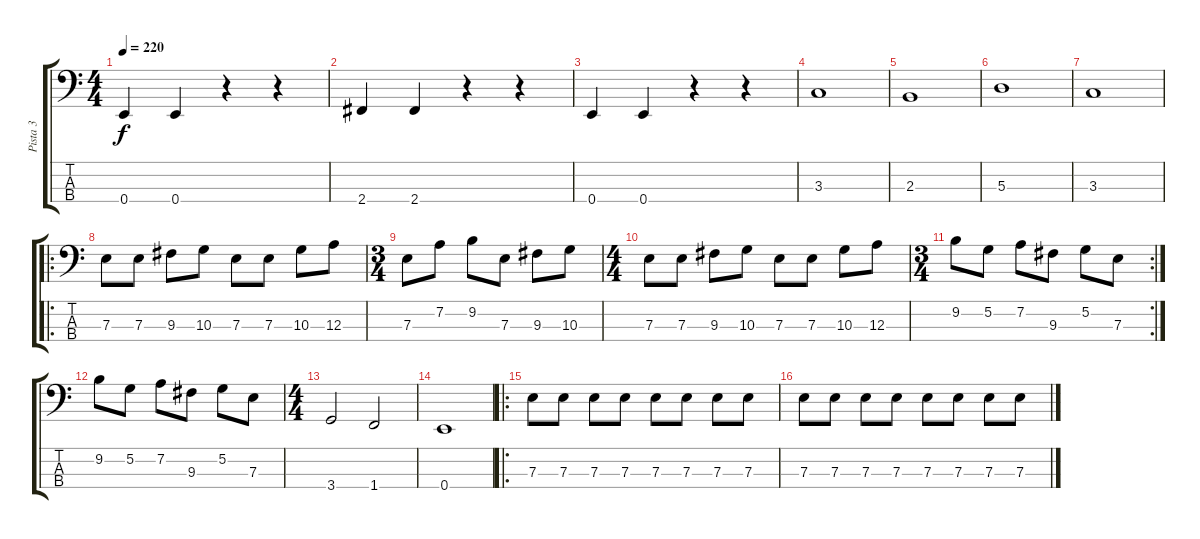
\track ("Pista 3" "Pista 3") {instrument electricbassfinger}
\staff {score tabs}
\tuning (G2 D2 A1 E1) {hide}
\ts (4 4)
\tempo 220
\clef f4
\ks c
0.4.4{dy f instrument electricbassfinger} 0.4.4 r.4 r.4 |
2.4.4 2.4.4 r.4 r.4 |
0.4.4 0.4.4 r.4 r.4 |
3.3.1 |
2.3.1 |
5.3.1 |
3.3.1 |
\ro
7.3.8 7.3.8 9.3.8 10.3.8 7.3.8 7.3.8 10.3.8 12.3.8 |
\ts (3 4)
7.3.8 7.2.8 9.2.8 7.3.8 9.3.8 10.3.8 |
\ts (4 4)
7.3.8 7.3.8 9.3.8 10.3.8 7.3.8 7.3.8 10.3.8 12.3.8 |
\rc 2
\ts (3 4)
9.2.8 5.2.8 7.2.8 9.3.8 5.2.8 7.3.8 |
9.2.8 5.2.8 7.2.8 9.3.8 5.2.8 7.3.8 |
\ts (4 4)
3.4.2 1.4.2 |
0.4.1 |
\ro
7.3.8 7.3.8 7.3.8 7.3.8 7.3.8 7.3.8 7.3.8 7.3.8 |
7.3.8 7.3.8 7.3.8 7.3.8 7.3.8 7.3.8 7.3.8 7.3.8
